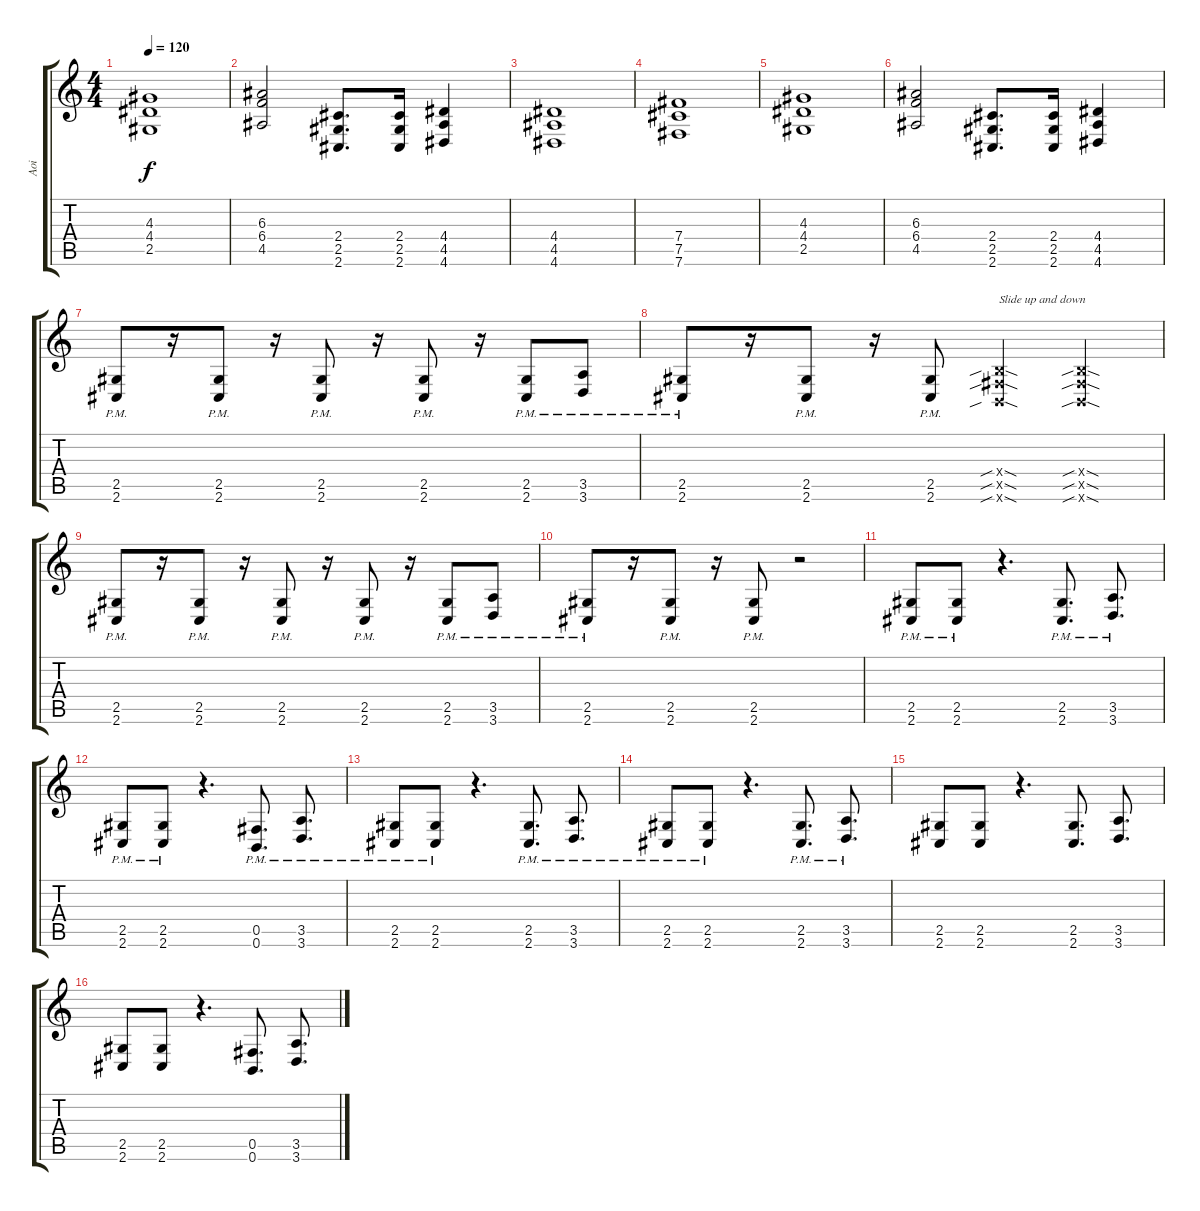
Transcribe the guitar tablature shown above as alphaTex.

\track ("Aoi" "Aoi") {instrument overdrivenguitar}
\staff {score tabs}
\tuning (Db4 Ab3 E3 B2 Gb2 B1) {hide}
\ts (4 4)
\tempo 120
\clef g2
\ks c
(4.3 4.4 2.5).1{dy f} |
(6.3 6.4 4.5).2 (2.4 2.5 2.6).8{d} (2.4 2.5 2.6).16 (4.4 4.5 4.6).4 |
(4.4 4.5 4.6).1 |
(7.4 7.5 7.6).1 |
(4.3 4.4 2.5).1 |
(6.3 6.4 4.5).2 (2.4 2.5 2.6).8{d} (2.4 2.5 2.6).16 (4.4 4.5 4.6).4 |
(2.5{pm} 2.6{pm}).8 r.16 (2.5{pm} 2.6{pm}).8 r.16 (2.5{pm} 2.6{pm}).8 r.16 (2.5{pm} 2.6{pm}).8 r.16 (2.5{pm} 2.6{pm}).8 (3.5{pm} 3.6{pm}).8 |
(2.5{pm} 2.6{pm}).8 r.16 (2.5{pm} 2.6{pm}).8 r.16 (2.5{pm} 2.6{pm}).8 (0.4{sib sod x} 0.5{sib sod x} 0.6{sib sod x}).4{txt "Slide up and down"} (0.4{sib sod x} 0.5{sib sod x} 0.6{sib sod x}).4 |
(2.5{pm} 2.6{pm}).8 r.16 (2.5{pm} 2.6{pm}).8 r.16 (2.5{pm} 2.6{pm}).8 r.16 (2.5{pm} 2.6{pm}).8 r.16 (2.5{pm} 2.6{pm}).8 (3.5{pm} 3.6{pm}).8 |
(2.5{pm} 2.6{pm}).8 r.16 (2.5{pm} 2.6{pm}).8 r.16 (2.5{pm} 2.6{pm}).8 r.2 |
(2.5{pm} 2.6{pm}).8 (2.5{pm} 2.6{pm}).8 r.4{d} (2.5{pm} 2.6{pm}).8{d} (3.5{pm} 3.6{pm}).8{d} |
(2.5{pm} 2.6{pm}).8 (2.5{pm} 2.6{pm}).8 r.4{d} (0.5{pm} 0.6{pm}).8{d} (3.5{pm} 3.6{pm}).8{d} |
(2.5{pm} 2.6{pm}).8 (2.5{pm} 2.6{pm}).8 r.4{d} (2.5{pm} 2.6{pm}).8{d} (3.5{pm} 3.6{pm}).8{d} |
(2.5{pm} 2.6{pm}).8 (2.5{pm} 2.6{pm}).8 r.4{d} (2.5{pm} 2.6{pm}).8{d} (3.5{pm} 3.6{pm}).8{d} |
(2.5 2.6).8 (2.5 2.6).8 r.4{d} (2.5 2.6).8{d} (3.5 3.6).8{d} |
(2.5 2.6).8 (2.5 2.6).8 r.4{d} (0.5 0.6).8{d} (3.5 3.6).8{d}
